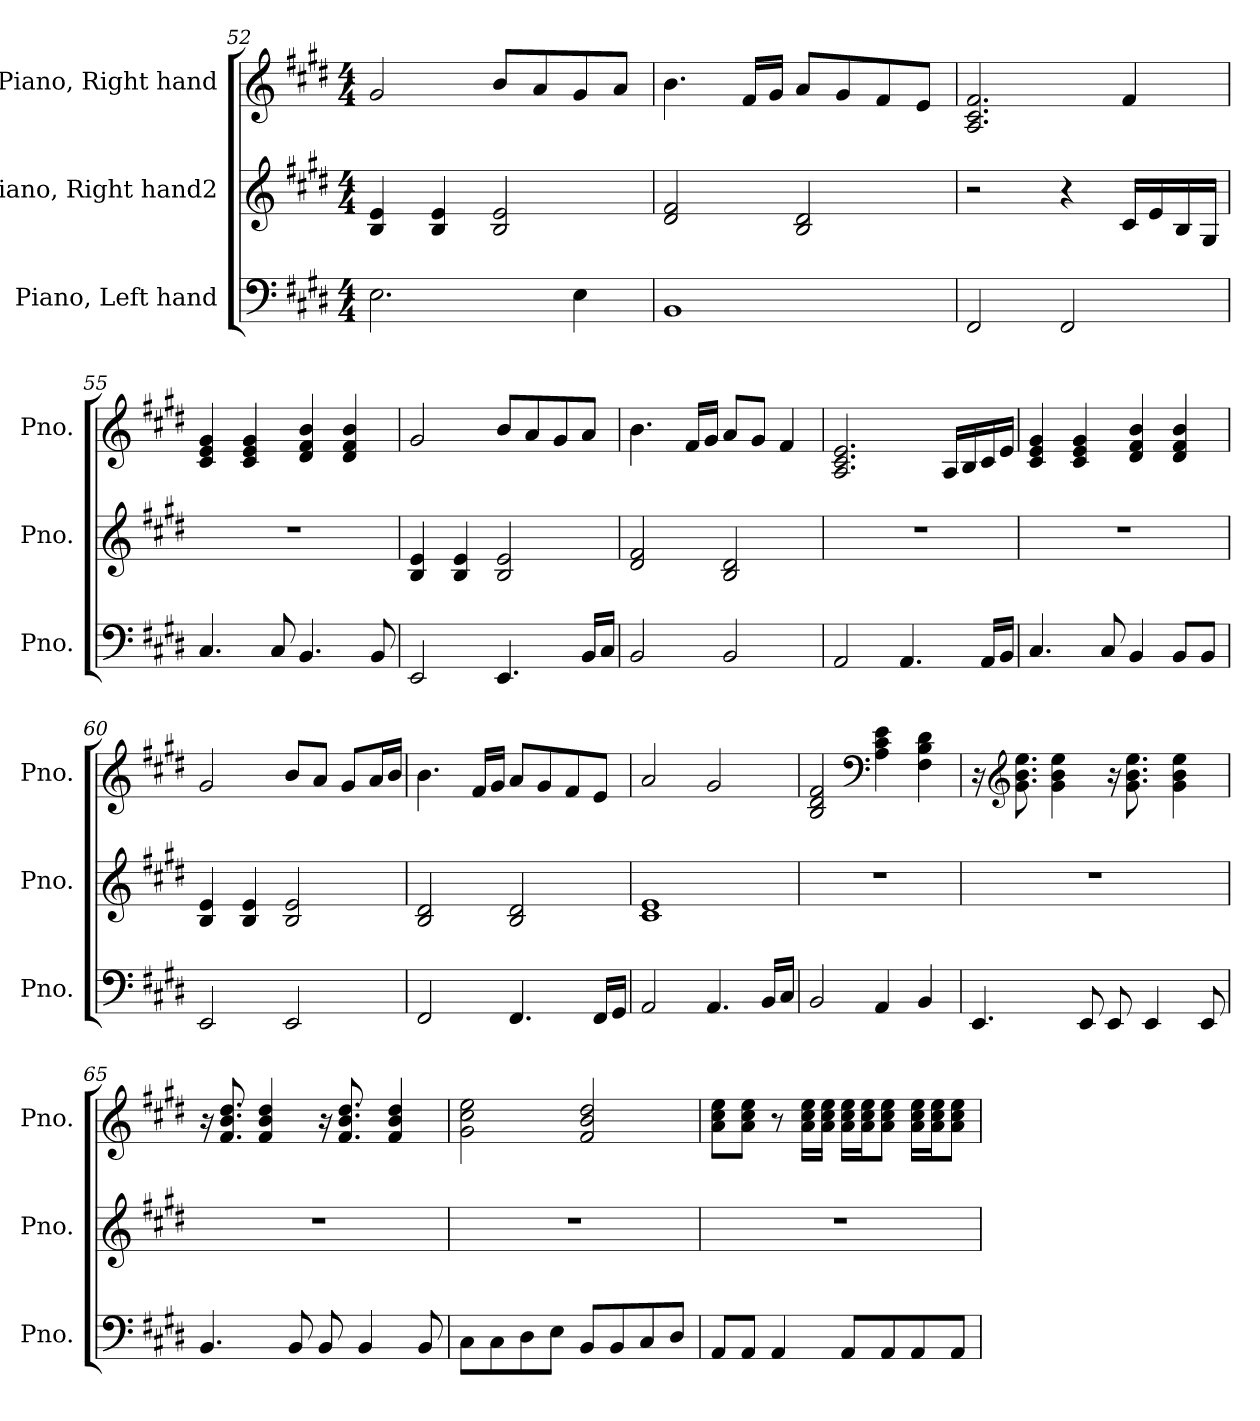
**kern	**kern	**kern
*part3	*part2	*part1
*staff3	*staff2	*staff1
*I"Piano, Left hand	*I"Piano, Right hand2	*I"Piano, Right hand
*I'Pno.	*I'Pno.	*I'Pno.
*clefF4	*clefG2	*clefG2
*k[f#c#g#d#]	*k[f#c#g#d#]	*k[f#c#g#d#]
*M4/4	*M4/4	*M4/4
=52	=52	=52
2.E\	4B/ 4e/	2g#/
.	4B/ 4e/	.
.	2B/ 2e/	8b/L
.	.	8a/
4E\	.	8g#/
.	.	8a/J
=53	=53	=53
1BB	2d#/ 2f#/	4.b\
.	.	16f#/LL
.	.	16g#/JJ
.	2B/ 2d#/	8a/L
.	.	8g#/
.	.	8f#/
.	.	8e/J
=54	=54	=54
2FF#/	2r	2.A/ 2.c#/ 2.f#/
2FF#/	4r	.
.	16c#/LL	4f#/
.	16e/	.
.	16B/	.
.	16G#/JJ	.
=55	=55	=55
4.C#/	1r	4c#/ 4e/ 4g#/
.	.	4c#/ 4e/ 4g#/
8C#/	.	.
4.BB/	.	4d#/ 4f#/ 4b/
.	.	4d#/ 4f#/ 4b/
8BB/	.	.
!!LO:LB:g=z
=56	=56	=56
2EE/	4B/ 4e/	2g#/
.	4B/ 4e/	.
4.EE/	2B/ 2e/	8b/L
.	.	8a/
.	.	8g#/
16BB/LL	.	8a/J
16C#/JJ	.	.
=57	=57	=57
2BB/	2d#/ 2f#/	4.b\
.	.	16f#/LL
.	.	16g#/JJ
2BB/	2B/ 2d#/	8a/L
.	.	8g#/J
.	.	4f#/
=58	=58	=58
2AA/	1r	2.A/ 2.c#/ 2.e/
4.AA/	.	.
.	.	16A/LL
.	.	16B/
16AA/LL	.	16c#/
16BB/JJ	.	16e/JJ
=59	=59	=59
4.C#/	1r	4c#/ 4e/ 4g#/
.	.	4c#/ 4e/ 4g#/
8C#/	.	.
4BB/	.	4d#/ 4f#/ 4b/
8BB/L	.	4d#/ 4f#/ 4b/
8BB/J	.	.
=60	=60	=60
2EE/	4B/ 4e/	2g#/
.	4B/ 4e/	.
2EE/	2B/ 2e/	8b/L
.	.	8a/J
.	.	8g#/L
.	.	16a/L
.	.	16b/JJ
!!LO:PB:g=z
=61	=61	=61
2FF#/	2B/ 2d#/	4.b\
.	.	16f#/LL
.	.	16g#/JJ
4.FF#/	2B/ 2d#/	8a/L
.	.	8g#/
.	.	8f#/
16FF#/LL	.	8e/J
16GG#/JJ	.	.
=62	=62	=62
2AA/	1c# 1e	2a/
4.AA/	.	2g#/
16BB/LL	.	.
16C#/JJ	.	.
=63	=63	=63
2BB/	1r	2B/ 2d#/ 2f#/
*	*	*clefF4
4AA/	.	4A\ 4c#\ 4e\
4BB/	.	4F#\ 4B\ 4d#\
=64	=64	=64
4.EE/	1r	16r
*	*	*clefG2
.	.	8.g#\ 8.b\ 8.ee\
.	.	4g#\ 4b\ 4ee\
8EE/	.	.
8EE/	.	16r
.	.	8.g#\ 8.b\ 8.ee\
4EE/	.	.
.	.	4g#\ 4b\ 4ee\
8EE/	.	.
=65	=65	=65
4.BB/	1r	16r
.	.	8.f#/ 8.b/ 8.dd#/
.	.	4f#/ 4b/ 4dd#/
8BB/	.	.
8BB/	.	16r
.	.	8.f#/ 8.b/ 8.dd#/
4BB/	.	.
.	.	4f#/ 4b/ 4dd#/
8BB/	.	.
!!LO:LB:g=z
=66	=66	=66
8C#\L	1r	2g#\ 2cc#\ 2ee\
8C#\	.	.
8D#\	.	.
8E\J	.	.
8BB/L	.	2f#/ 2b/ 2dd#/
8BB/	.	.
8C#/	.	.
8D#/J	.	.
=67	=67	=67
8AA/L	1r	8a\ 8cc#\ 8ee\L
8AA/J	.	8a\ 8cc#\ 8ee\J
4AA/	.	8r
.	.	16a\ 16cc#\ 16ee\LL
.	.	16a\ 16cc#\ 16ee\JJ
8AA/L	.	16a\ 16cc#\ 16ee\LL
.	.	16a\ 16cc#\ 16ee\J
8AA/	.	8a\ 8cc#\ 8ee\J
8AA/	.	16a\ 16cc#\ 16ee\LL
.	.	16a\ 16cc#\ 16ee\J
8AA/J	.	8a\ 8cc#\ 8ee\J
=	=	=
*-	*-	*-
